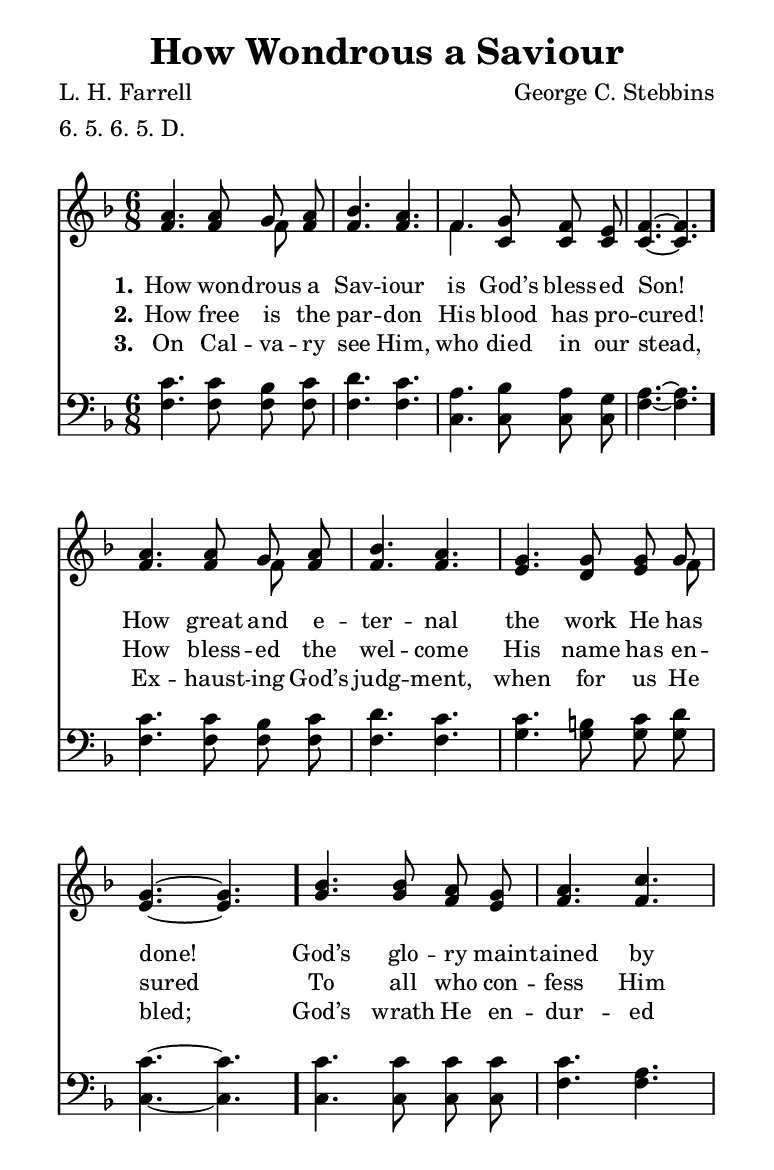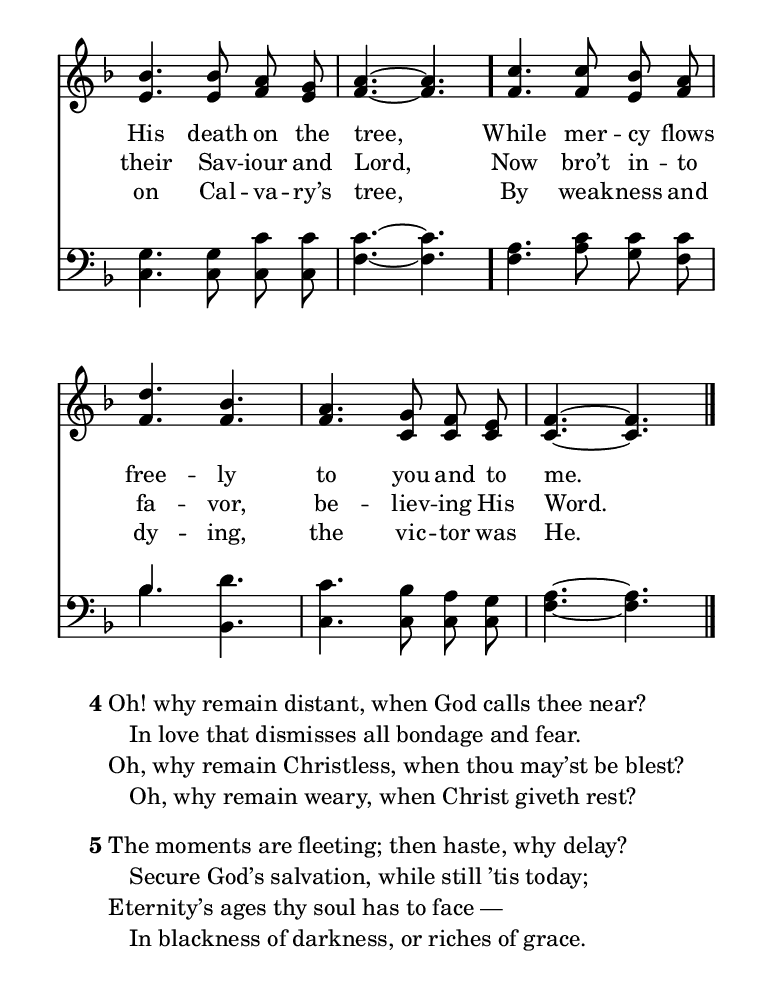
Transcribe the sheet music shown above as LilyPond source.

\include "common/global.ily"
\paper {
  \include "common/paper.ily"
  system-count = #(cond (is-eogsized 4) (#t #f))
}

\header{
  %gospel
  hymnnumber = "372"
  title = "How Wondrous a Saviour"
  tunename = "Take Time to Be Holy"
  meter = "6. 5. 6. 5. D."
  poet = "L. H. Farrell"
  composer = "George C. Stebbins"
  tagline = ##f
}

global = {
  \include "common/overrides.ily"
  \override Staff.TimeSignature.style = #'numbered
  \time 6/8
  \override Score.MetronomeMark.transparent = ##t % hide all fermata changes too
  \tempo 8=140
  \key f \major
  \autoBeamOff
}

patternA = { c4. c8 c c | c4. c | c c8 c c | c4. c }

notesSoprano = {
\global
\relative c'' {

  \changePitch \patternA { a a g a | bes a | f g f e | f ~ f }
  \changePitch \patternA { a a g a | bes a | g g g g | g ~ g }
  \changePitch \patternA { bes bes a g | a c | bes bes a g | a ~ a }
  \changePitch \patternA { c c bes a | d bes | a g f e | f ~ f }

  \bar "|."

}
}

notesAlto = {
\global
\relative e' {

  \changePitch \patternA { f f f f | f f | f c c c | c ~ c }
  \changePitch \patternA { f f f f | f f | e d e f | e ~ e }
  \changePitch \patternA { g g f e | f f | e e f e | f ~ f }
  \changePitch \patternA { f f e f | f f | f c c c | c ~ c }

}
}

notesTenor = {
\global
\relative a {

  \changePitch \patternA { c c bes c | d c | a bes a g | a ~ a }
  \changePitch \patternA { c c bes c | d c | c b c d | c ~ c }
  \changePitch \patternA { c c c c | c a | g g c c | c ~ c }
  \changePitch \patternA { a c c c | bes d | c bes a g | a ~ a }

}
}

notesBass = {
\global
\relative f {

  \changePitch \patternA { f f f f | f f | c c c c | f ~ f }
  \changePitch \patternA { f f f f | f f | g g g g | c, ~ c }
  \changePitch \patternA { c c c c | f f | c c c c | f ~ f }
  \changePitch \patternA { f a g f | bes bes, | c c c c | f ~ f }

}
}

wordsA = \lyricmode {
\set stanza = "1."

How won -- drous a Sav -- iour is God’s bless -- ed Son! \bar "."
How great and e -- ter -- nal the work He has done! \bar "."
God’s glo -- ry main -- tained by His death on the tree, \bar "."
While mer -- cy flows free -- ly to you and to me. \bar "."

}

wordsB = \lyricmode {
\set stanza = "2."

How free is the par -- don His blood has pro -- cured!
How bless -- ed the wel -- come His name has en -- sured
To all who con -- fess Him their Sav -- iour and Lord,
Now bro’t in -- to fa -- vor, be -- liev -- ing His Word.

}

wordsC = \lyricmode {
\set stanza = "3."

On Cal -- va -- ry see Him, who died in our stead,
Ex -- haust -- ing God’s judg -- ment, when for us He bled;
God’s wrath He en -- dur -- ed on Cal -- va -- ry’s tree,
By weak -- ness and dy -- ing, the vic -- tor was He.

}

wordsD = \markuplist {

\line { Oh! why remain distant, when God calls thee near? }
\line { { \hspace #2 } In love that dismisses all bondage and fear. }
\line { Oh, why remain Christless, when thou may’st be blest? }
\line { { \hspace #2 } Oh, why remain weary, when Christ giveth rest? }

}

wordsE = \markuplist {

\line { The moments are fleeting; then haste, why delay? }
\line { { \hspace #2 } Secure God’s salvation, while still ’tis today; }
\line { Eternity’s ages thy soul has to face — }
\line { { \hspace #2 } In blackness of darkness, or riches of grace. }

}

\score {
  \context ChoirStaff <<
    \context Staff = upper <<
      \set Staff.autoBeaming = ##f
      \set ChoirStaff.systemStartDelimiter = #'SystemStartBar
      \set ChoirStaff.printPartCombineTexts = ##f
      \partcombine #'(2 . 11) \notesSoprano \notesAlto
      \context NullVoice = sopranos { \voiceOne << \notesSoprano >> }
      \context Lyrics = one   \lyricsto sopranos \wordsA
      \context Lyrics = two   \lyricsto sopranos \wordsB
      \context Lyrics = three \lyricsto sopranos \wordsC
    >>
    \context Staff = men <<
      \set Staff.autoBeaming = ##f
      \clef bass
      \set ChoirStaff.printPartCombineTexts = ##f
      \partcombine #'(2 . 11) \notesTenor \notesBass
    >>
  >>
  \layout {
    \include "common/layout.ily"
  }
  #(cond ((ly:get-option 'eog-midi-permitted) #{ \midi{
    \include "common/midi.ily"
  } #}))
}

\markup { \fill-line { \vcenter \column {
  \vspace #1
  \line{ \bold 4 \column { \wordsD } } \combine \null \vspace #0.4
  \line{ \bold 5 \column { \wordsE } }
  \vspace #1
  \vspace #1
} } }

\version "2.19.49"  % necessary for upgrading to future LilyPond versions.

% vi:set et ts=2 sw=2 ai nocindent syntax=lilypond:
